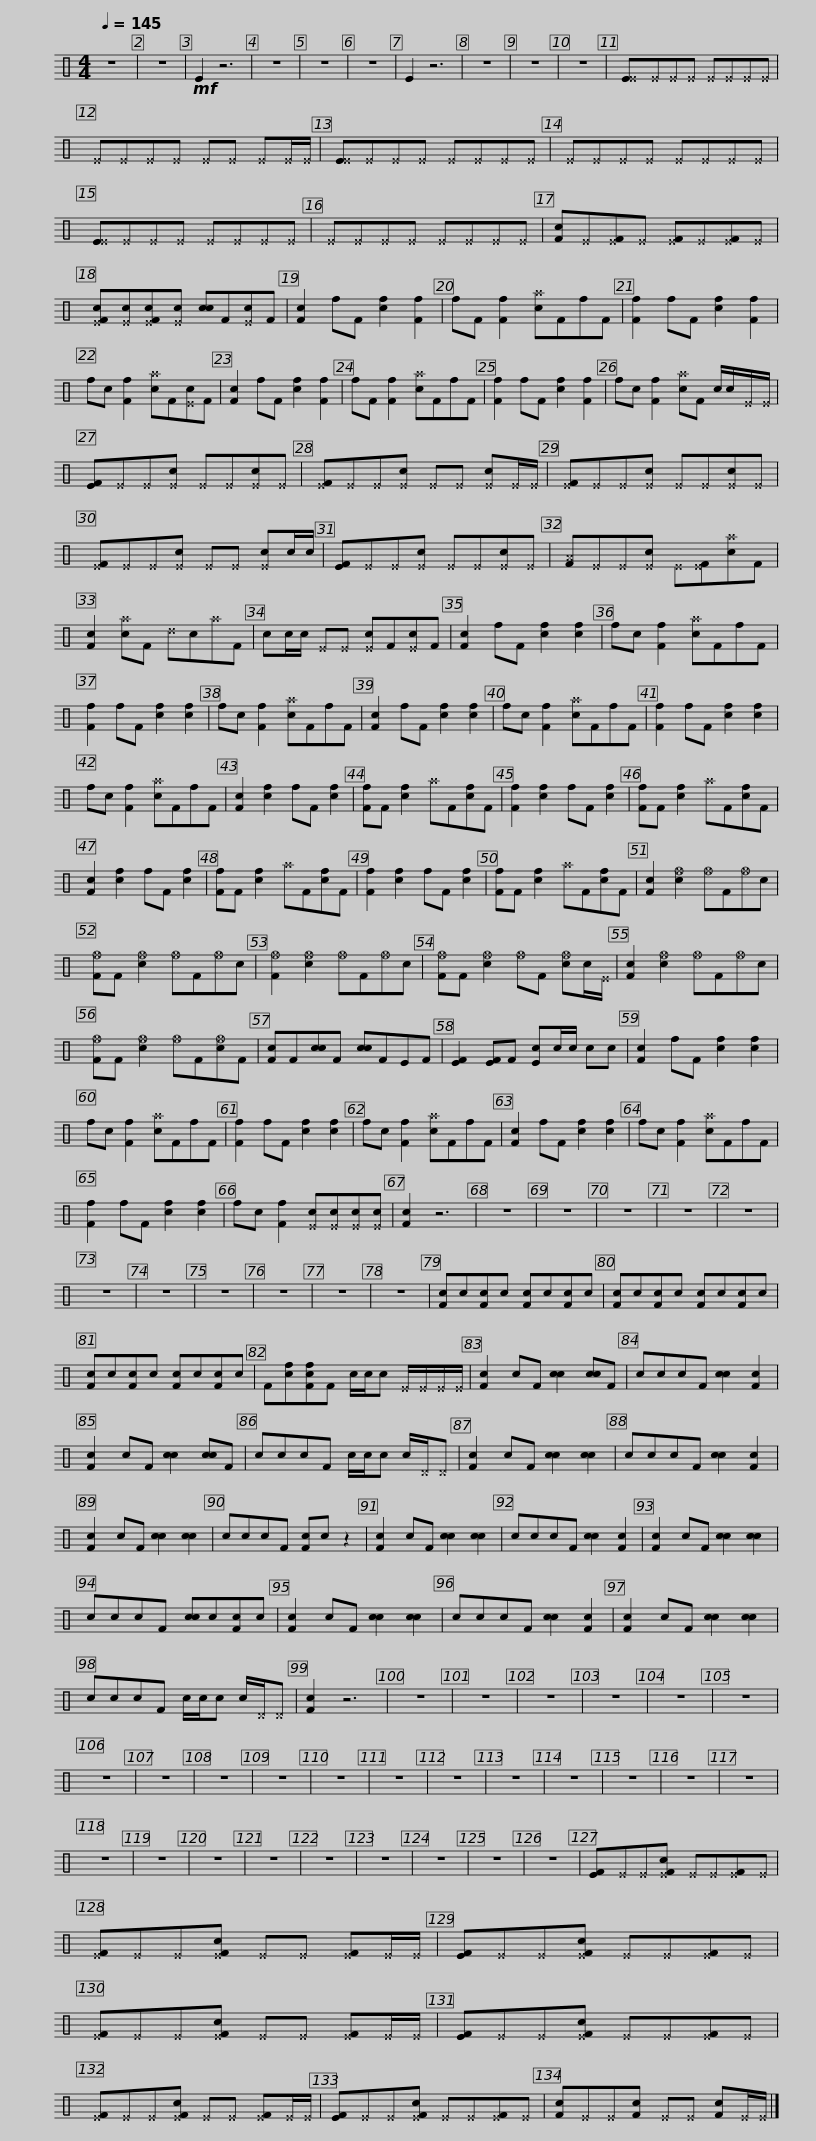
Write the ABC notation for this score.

X:1
L:1/8
Q:1/4=145
M:4/4
I:linebreak $
K:C
V:1 perc
K:none
V:1
 z8 | z8 |!mf! E2 z6 | z8 | z8 | %5
 z8 | E2 z6 | z8 | z8 | z8 | %10
 [E^E]^E^E^E ^E^E^E^E | ^E^E^E^E ^E^E ^E^E/^E/ |$ [E^E]^E^E^E ^E^E^E^E | ^E^E^E^E ^E^E^E^E | [E^E]^E^E^E ^E^E^E^E | %15
 ^E^E^E^E ^E^E^E^E | [Fc]^E[^EF]^E [^EF]^E[^EF]^E |$ [^EFc][^Ec][^EFc][^Ec] [cc]F[^Ec]F | [Fc]2 fF [cf]2 [Ff]2 | fF [Ff]2 [c^a]FfF | %20
 [Ff]2 fF [cf]2 [Ff]2 | fc [Ff]2 [c^a]F[^Ec]F | [Fc]2 fF [cf]2 [Ff]2 | fF [Ff]2 [c^a]FfF |$ [Ff]2 fF [cf]2 [Ff]2 | %25
 fc [Ff]2 [c^a]F c/c/^E/^E/ | [EF]^E^E[^Ec] ^E^E[^Ec]^E | [^EF]^E^E[^Ec] ^E^E [^Ec]^E/^E/ | [^EF]^E^E[^Ec] ^E^E[^Ec]^E |$ [^EF]^E^E[^Ec] ^E^E [^Ec]c/c/ | %30
 [EF]^E^E[^Ec] ^E^E[^Ec]^E | [F^A]^E^E[^Ec] ^E[^EF][c^a]F | [Fc]2 [c^a]F ^dc^aF | cc/c/ ^E^E [^Ec]F[^Ec]F |$ [Fc]2 fF [cf]2 [cf]2 | %35
 fc [Ff]2 [c^a]FfF | [Ff]2 fF [cf]2 [cf]2 | fc [Ff]2 [c^a]FfF | [Fc]2 fF [cf]2 [cf]2 | fc [Ff]2 [c^a]FfF | %40
 [Ff]2 fF [cf]2 [cf]2 |$ fc [Ff]2 [c^a]FfF | [Fc]2 [cf]2 fF [cf]2 | [Ff]F [cf]2 ^aF[cf]F | [Ff]2 [cf]2 fF [cf]2 | %45
 [Ff]F [cf]2 ^aF[cf]F | [Fc]2 [cf]2 fF [cf]2 | [Ff]F [cf]2 ^aF[cf]F |$ [Ff]2 [cf]2 fF [cf]2 | [Ff]F [cf]2 ^aF[cf]F | %50
 [Fc]2 [c_f]2 _fF_fc | [F_f]F [c_f]2 _fF_fc | [F_f]2 [c_f]2 _fF_fc | [F_f]F [c_f]2 _fF [c_f]c/^E/ | [Fc]2 [c_f]2 _fF_fc |$ %55
 [F_f]F [c_f]2 _fF[c_f]F | [Fc]F[cc]F [cc]FEF | [EF]2 [EF]F [Ec]c/c/ cc | [Fc]2 fF [cf]2 [cf]2 | fc [Ff]2 [c^a]FfF | %60
 [Ff]2 fF [cf]2 [cf]2 |$ fc [Ff]2 [c^a]FfF | [Fc]2 fF [cf]2 [cf]2 | fc [Ff]2 [c^a]FfF | [Ff]2 fF [cf]2 [cf]2 | %65
 fc [Ff]2 [^Ec][^Ec][^Ec][^Ec] | [Fc]2 z6 | z8 | z8 | z8 | %70
 z8 | z8 |$ z8 | z8 | z8 | %75
 z8 | z8 | z8 | [Fc]c[Fc]c [Fc]c[Fc]c | [Fc]c[Fc]c [Fc]c[Fc]c | %80
 [Fc]c[Fc]c [Fc]c[Fc]c |$ F[cf][Fcf]F c/c/c ^E/^E/^E/^E/ | [Fc]2 cF [cc]2 [cc]F | cccF [cc]2 [Fc]2 | [Fc]2 cF [cc]2 [cc]F | %85
 cccF c/c/c c/^D/^D |$ [Fc]2 cF [cc]2 [cc]2 | cccF [cc]2 [Fc]2 | [Fc]2 cF [cc]2 [cc]2 | cccF [Fc]c z2 | %90
 [Fc]2 cF [cc]2 [cc]2 | cccF [cc]2 [Fc]2 | [Fc]2 cF [cc]2 [cc]2 |$ cccF [cc]c[Fc]c | [Fc]2 cF [cc]2 [cc]2 | %95
 cccF [cc]2 [Fc]2 | [Fc]2 cF [cc]2 [cc]2 | cccF c/c/c c/^D/^D | [Fc]2 z6 | z8 | %100
 z8 |$ z8 | z8 | z8 | z8 | %105
 z8 | z8 | z8 | z8 | z8 | %110
 z8 | z8 | z8 | z8 | z8 | %115
 z8 | z8 | z8 | z8 | z8 |$ %120
 z8 | z8 | z8 | z8 | z8 | %125
 z8 | [EF]^E^E[^EFc] ^E^E[^EF]^E | [^EF]^E^E[^EFc] ^E^E [^EF]^E/^E/ | [EF]^E^E[^EFc] ^E^E[^EF]^E |$ [^EF]^E^E[^EFc] ^E^E [^EF]^E/^E/ | %130
 [EF]^E^E[^EFc] ^E^E[^EF]^E | [^EF]^E^E[^EFc] ^E^E [^EF]^E/^E/ | [EF]^E^E[^EFc] ^E^E[^EF]^E |$ [Fc]^E^E[Fc] ^E^E [Fc]^E/^E/ |] %134
